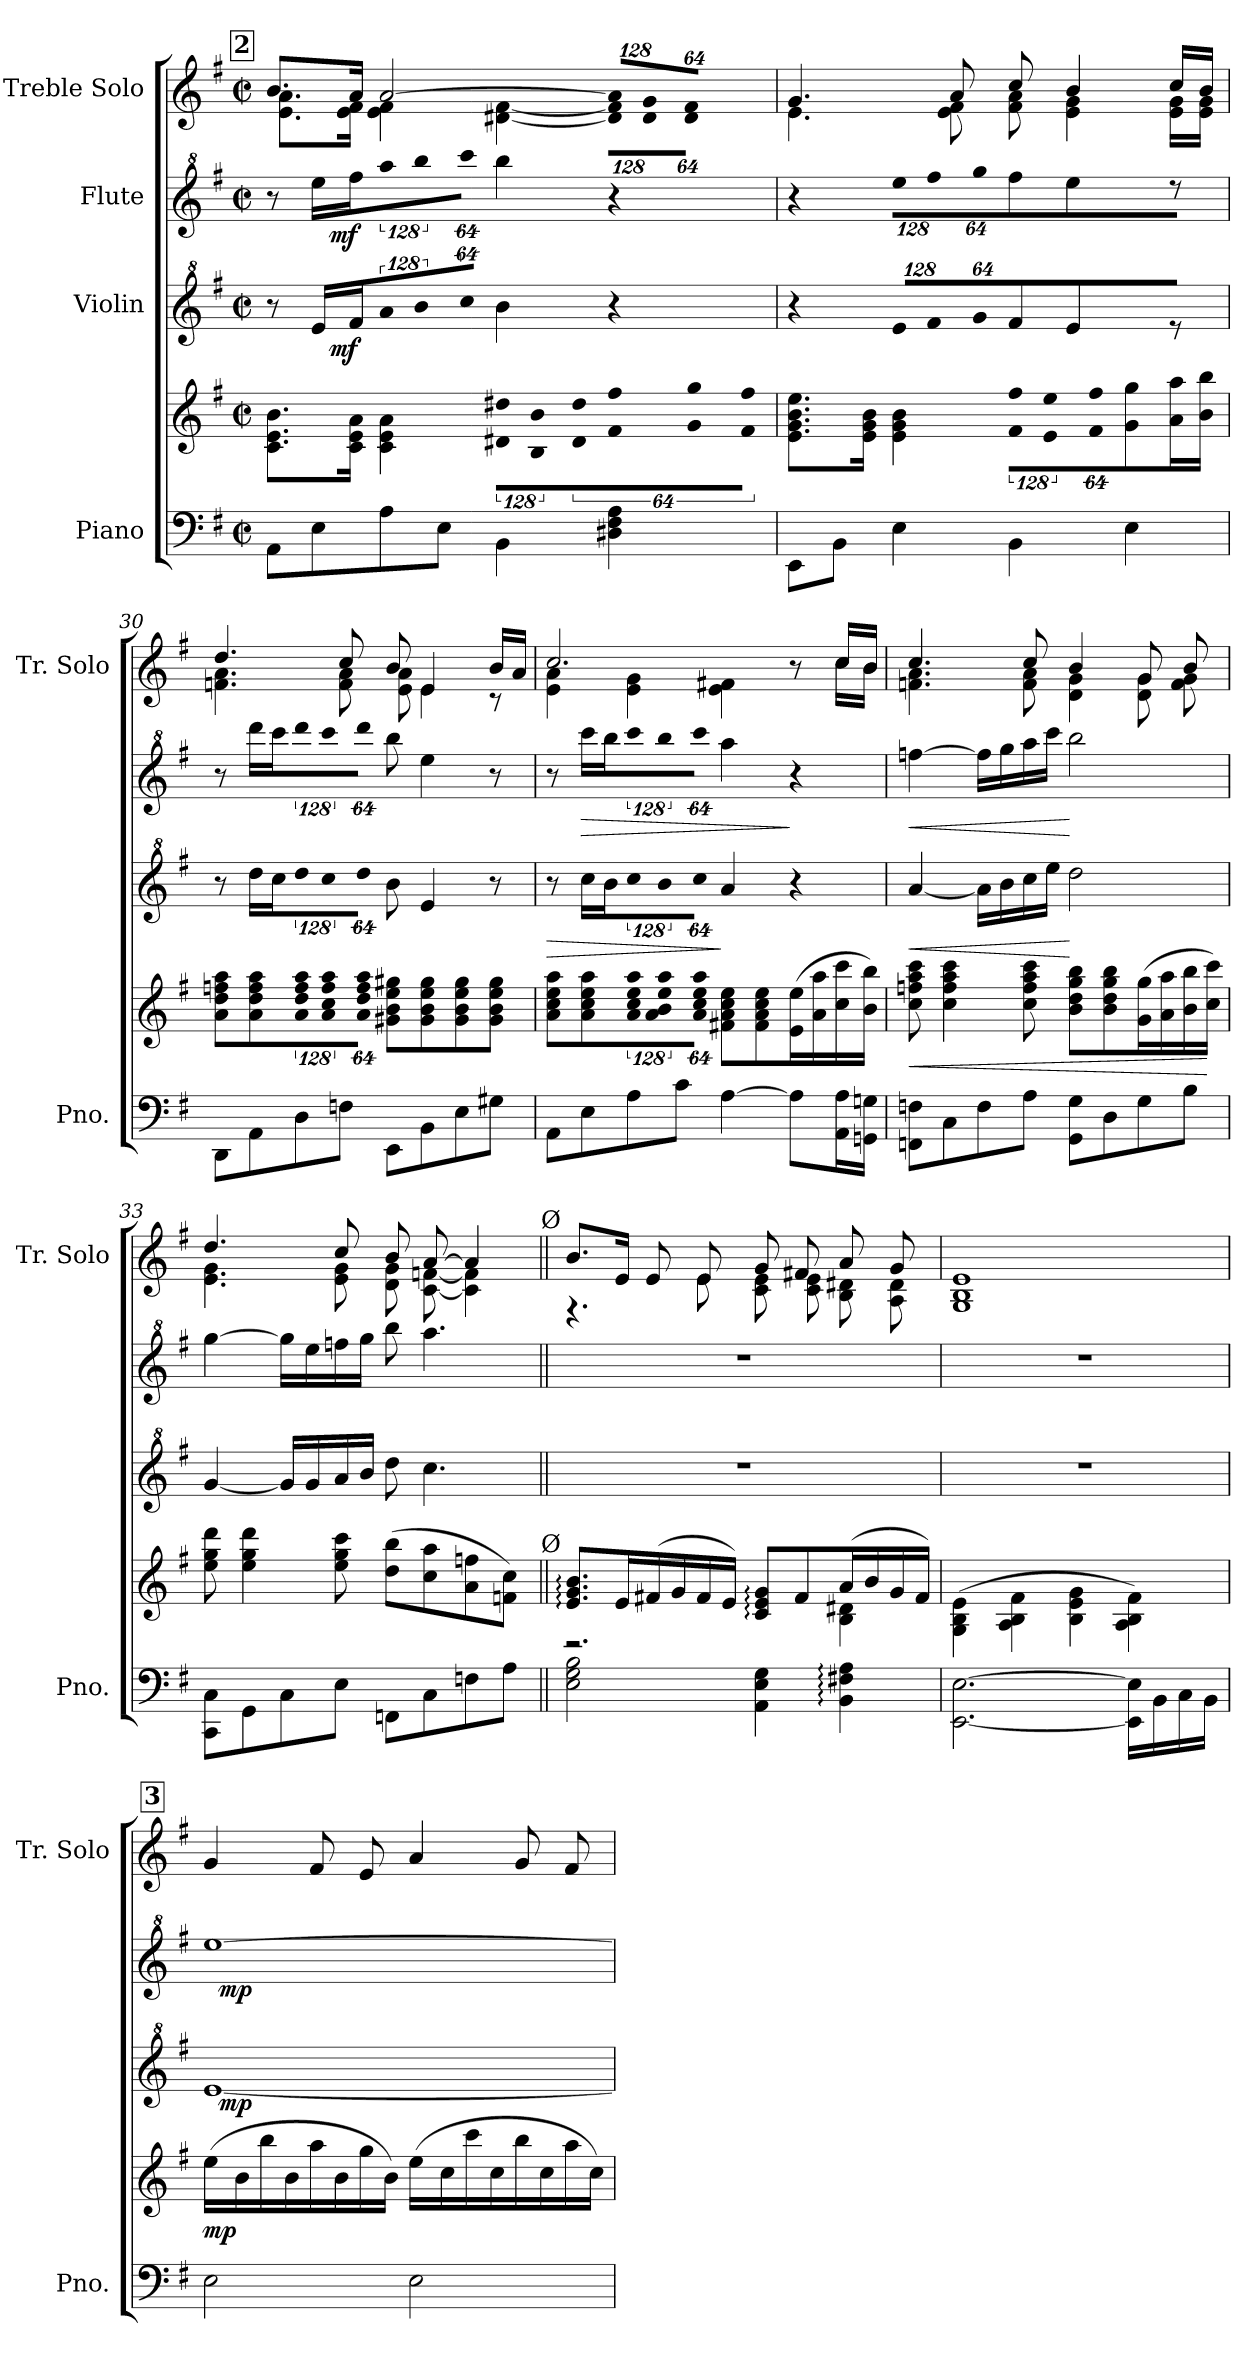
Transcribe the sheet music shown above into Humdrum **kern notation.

**kern	**kern	**dynam	**kern	**dynam	**kern	**dynam	**kern
*part4	*part4	*part4	*part3	*part3	*part2	*part2	*part1
*staff5	*staff4	*staff4/5	*staff3	*staff3	*staff2	*staff2	*staff1
*I"Piano	*	*	*I"Violin	*	*I"Flute	*	*I"Treble Solo
*I'Pno.	*	*	*	*	*	*	*I'Tr. Solo
*clefF4	*clefG2	*	*clefG^2	*	*clefG^2	*	*clefG2
*	*	*	*ITrd-7c-12	*	*ITrd-7c-12	*	*
*k[f#]	*k[f#]	*	*k[f#]	*	*k[f#]	*	*k[f#]
*G:	*G:	*	*G:	*	*G:	*	*G:
*M2/2	*M2/2	*	*M2/2	*	*M2/2	*	*M2/2
*met(c|)	*met(c|)	*	*met(c|)	*	*met(c|)	*	*met(c|)
!!LO:REH:place=s1:B:color=#000000:enc=box:fs=19.7119:t=2
=28	=28	=28	=28	=28	=28	=28	=28
*	*	*	*^	*	*^	*	*^
8AAi\L	8.ci\ 8.ei 8.biL	.	8r	8ryy	.	8r	8ryy	.	8.bi/L	8.ei\ 8.aiL
8Ei\	.	.	16eeei/LL	32ryy	.	16eeeei\LL	32ryy	.	.	.
.	.	.	.	2ryy	mf	.	2ryy	mf	.	.
.	16ci\ 16ei 16aiJk	.	16fff#i/J	.	.	16ffff#i\J	.	.	16ai/Jk	16ei\ 16f#iJk
!	!	!	!LO:N:vis=8	!	!	!LO:N:vis=8	!	!	!	!
8Ai\	4ci\ 4ei 4ai	.	1024%85aaai/	.	.	1024%85aaaai\	.	.	[2ai/	4ei\ 4f#i
!	!	!	!LO:N:vis=8	!	!	!LO:N:vis=8	!	!	!	!
.	.	.	1024%85bbbi/	.	.	1024%85bbbbi\	.	.	.	.
8Ei\J	.	.	.	.	.	.	.	.	.	.
!	!	!	!LO:N:vis=8	!	!	!LO:N:vis=8	!	!	!	!
.	.	.	512%43cccci/J	.	.	512%43ccccci\J	.	.	.	.
!	!LO:N:vis=8	!	!	!	!	!	!	!	!	!
4BBi\	1024%85d#Xi\ 1024%85dd#XiL	.	4bbbi\	.	.	4bbbbi\	.	.	.	[4d#Xi\ [4f#i
!	!LO:N:vis=8	!	!	!	!	!	!	!	!	!
.	1024%85Bi\ 1024%85bi	.	.	.	.	.	.	.	.	.
.	.	.	.	4ryy	.	.	4ryy	.	.	.
!	!LO:N:vis=8	!	!	!	!	!	!	!	!	!
.	512%43d#i\ 512%43dd#i	.	.	.	.	.	.	.	.	.
!	!LO:N:vis=8	!	!	!	!	!	!	!	!	!
*	*	*	*	*	*	*	*	*	*Xbrackettup	*
!	!	!	!	!	!	!	!	!	!LO:N:vis=8	!LO:N:vis=8
4D#Xi\ 4F#i 4Ai	1024%85f#i\ 1024%85ff#i	.	4r	.	.	4r	.	.	1024%85ai/L]	1024%85d#i\] 1024%85f#i]L
!	!LO:N:vis=8	!	!	!	!	!	!	!	!LO:N:vis=8	!LO:N:vis=8
.	1024%85gi\ 1024%85ggi	.	.	.	.	.	.	.	1024%85gi/	1024%85d#i\
.	.	.	.	16.ryy	.	.	16.ryy	.	.	.
!	!LO:N:vis=8	!	!	!	!	!	!	!	!LO:N:vis=8	!LO:N:vis=8
.	512%43f#i\ 512%43ff#iJ	.	.	.	.	.	.	.	512%43f#i/J	512%43d#i\J
*	*	*	*v	*v	*	*	*	*	*	*
*	*	*	*	*	*v	*v	*	*	*
!!LO:LB:g=z	!!
=29	=29	=29	=29	=29	=29	=29	=29	=29
8EEi\L	8.ei\ 8.gi 8.bi 8.eeiL	.	4r	.	4r	.	4.gi/	4.ei\
8BBi\J	.	.	.	.	.	.	.	.
.	16ei\ 16gi 16biJk	.	.	.	.	.	.	.
*	*	*	*Xbrackettup	*	*	*	*	*
!	!	!	!LO:N:vis=8	!	!	!	!	!
*	*	*	*	*	*Xbrackettup	*	*	*
!	!	!	!	!	!LO:N:vis=8	!	!	!
4Ei\	4ei\ 4gi 4bi	.	1024%85eeei/L	.	1024%85eeeei\L	.	.	.
!	!	!	!LO:N:vis=8	!	!LO:N:vis=8	!	!	!
.	.	.	1024%85fff#i/	.	1024%85ffff#i\	.	.	.
.	.	.	.	.	.	.	8ai/	8ei\ 8f#i
!	!	!	!LO:N:vis=8	!	!LO:N:vis=8	!	!	!
.	.	.	512%43gggi/J	.	512%43ggggi\J	.	.	.
!	!LO:N:vis=8	!	!	!	!	!	!	!
4BBi\	1024%85f#i\ 1024%85ff#iL	.	8fff#i/	.	8ffff#i\	.	8cci/	8f#i\ 8ai
!	!LO:N:vis=8	!	!	!	!	!	!	!
.	1024%85ei\ 1024%85eei	.	.	.	.	.	.	.
.	.	.	4eeei/	.	4eeeei\	.	4bi/	4ei\ 4gi
!	!LO:N:vis=8	!	!	!	!	!	!	!
.	512%43f#i\ 512%43ff#i	.	.	.	.	.	.	.
4Ei\	8gi\ 8ggi	.	.	.	.	.	.	.
.	16ai\ 16aaiL	.	8r	.	8r	.	16cci/LL	16ei\ 16giLL
.	16bi\ 16bbiJJ	.	.	.	.	.	16bi/JJ	16ei\ 16giJJ
=30	=30	=30	=30	=30	=30	=30	=30	=30
8DDi\L	8ai\ 8ddi 8ffni 8aaiL	.	8r	.	8r	.	4.ddi/	4.fni\ 4.ai
8AAi\	8ai\ 8ddi 8ffi 8aai	.	16ddddi\LL	.	16dddddi\LL	.	.	.
.	.	.	16cccci\J	.	16ccccci\J	.	.	.
!	!LO:N:vis=8	!	!	!	!	!	!	!
*	*	*	*brackettup	*	*	*	*	*
!	!	!	!LO:N:vis=8	!	!	!	!	!
*	*	*	*	*	*brackettup	*	*	*
!	!	!	!	!	!LO:N:vis=8	!	!	!
8Di\	1024%85ai\ 1024%85ddi 1024%85ffi 1024%85aai	.	1024%85ddddi\	.	1024%85dddddi\	.	.	.
!	!LO:N:vis=8	!	!LO:N:vis=8	!	!LO:N:vis=8	!	!	!
.	1024%85ai\ 1024%85cci 1024%85ffi 1024%85aai	.	1024%85cccci\	.	1024%85ccccci\	.	.	.
8Fni\J	.	.	.	.	.	.	8cci/	8fi\ 8ai
!	!LO:N:vis=8	!	!LO:N:vis=8	!	!LO:N:vis=8	!	!	!
.	512%43ai\ 512%43ddi 512%43ffi 512%43aaiJ	.	512%43ddddi\J	.	512%43dddddi\J	.	.	.
8EEi\L	8g#Xi\ 8bi 8eei 8gg#XiL	.	8bbbi\	.	8bbbbi\	.	8bi/	8ei\ 8ai
8BBi\	8g#i\ 8bi 8eei 8gg#i	.	4eeei/	.	4eeeei\	.	4ei/	4ei\
8Ei\	8g#i\ 8bi 8eei 8gg#i	.	.	.	.	.	.	.
8G#Xi\J	8g#i\ 8bi 8eei 8gg#iJ	.	8r	.	8r	.	16bi/LL	8r
.	.	.	.	.	.	.	16ai/JJ	.
=31	=31	=31	=31	=31	=31	=31	=31	=31
!	!	!	!	!LO:HP:b	!	!	!	!
8AAi\L	8ai\ 8cci 8eei 8aaiL	.	8r	>	8r	.	2.cci/	4ei\ 4ai
!	!	!	!	!	!	!LO:HP:b	!	!
8Ei\	8ai\ 8cci 8eei 8aai	.	16cccci\LL	.	16ccccci\LL	>	.	.
.	.	.	16bbbi\J	.	16bbbbi\J	.	.	.
!	!LO:N:vis=8	!	!LO:N:vis=8	!	!LO:N:vis=8	!	!	!
8Ai\	1024%85ai\ 1024%85cci 1024%85eei 1024%85aai	.	1024%85cccci\	.	1024%85ccccci\	.	.	4ei\ 4gi
!	!LO:N:vis=8	!	!LO:N:vis=8	!	!LO:N:vis=8	!	!	!
.	1024%85ai\ 1024%85bi 1024%85eei 1024%85aai	.	1024%85bbbi\	.	1024%85bbbbi\	.	.	.
8ci\J	.	.	.	.	.	.	.	.
!	!LO:N:vis=8	!	!LO:N:vis=8	!	!LO:N:vis=8	!	!	!
.	512%43ai\ 512%43cci 512%43eei 512%43aaiJ	.	512%43cccci\J	.	512%43ccccci\J	.	.	.
[4Ai\	8f#Xi\ 8ai 8cci 8eeiL	.	4aaai/	]	4aaaai\	.	.	4ei\ 4f#Xi
.	8f#i\ 8ai 8cci 8eei	.	.	.	.	.	.	.
8Ai\L]	(16ei\ 16eeiL	.	4r	.	4r	]	8r	8ryy
.	16ai\ 16aai	.	.	.	.	.	.	.
16AAi\ 16AiL	16cci\ 16ccci	.	.	.	.	.	16cci/LL	16cci\LL
16GGni\ 16GniJJ	16bi\ 16bbiJJ)	.	.	.	.	.	16bi/JJ	16bi\JJ
!!LO:PB:g=z	!!
=32	=32	=32	=32	=32	=32	=32	=32	=32
!	!	!LO:HP:b	!	!LO:HP:b	!	!LO:HP:b	!	!
8FFni\ 8FniL	8cci\ 8ffni 8aai 8ccci	<	[4aaai/	<	[4ffffni\	<	4.cci/	4.fni\ 4.ai
8Ci\	4cci\ 4ffi 4aai 4ccci	.	.	.	.	.	.	.
8Fi\	.	.	16aaai\LL]	.	16ffffi\LL]	.	.	.
.	.	.	16bbbi\	.	16ggggi\	.	.	.
8Ai\J	8cci\ 8ffi 8aai 8ccci	.	16cccci\	.	16aaaai\	.	8cci/	8fi\ 8ai
.	.	.	16eeeei\JJ	.	16ccccci\JJ	.	.	.
8GGi\ 8GiL	8bi\ 8ddi 8ggi 8bbiL	.	2ddddi\	[	2bbbbi\	[	4bi/	4di\ 4gi
8Di\	8bi\ 8ddi 8ggi 8bbi	.	.	.	.	.	.	.
8Gi\	(16gi\ 16ggiL	.	.	.	.	.	8gi/	8di\ 8gi
.	16ai\ 16aai	.	.	.	.	.	.	.
8Bi\J	16bi\ 16bbi	.	.	.	.	.	8bi/	8fi\ 8gi
.	16cci\ 16ccciJJ)	[	.	.	.	.	.	.
=33	=33	=33	=33	=33	=33	=33	=33	=33
8CCi\ 8CiL	8eei\ 8ggi 8dddi	.	[4gggi/	.	[4ggggi\	.	4.ddi/	4.ei\ 4.gi
8GGi\	4eei\ 4ggi 4dddi	.	.	.	.	.	.	.
8Ci\	.	.	16gggi/LL]	.	16ggggi\LL]	.	.	.
.	.	.	16gggi/	.	16eeeei\	.	.	.
8Ei\J	8eei\ 8ggi 8ccci	.	16aaai/	.	16ffffni\	.	8cci/	8ei\ 8gi
.	.	.	16bbbi/JJ	.	16ggggi\JJ	.	.	.
8FFni\L	(8ddi\ 8bbiL	.	8ddddi\	.	8bbbbi\	.	8bi/	8di\ 8gi
8Ci\	8cci\ 8aai	.	4.cccci\	.	4.aaaai\	.	[8ai/	[8ci\ [8fni
8Fni\	8ai\ 8ffni	.	.	.	.	.	4ai/]	4ci\] 4fi]
8Ai\J	8fni\ 8cciJ)	.	.	.	.	.	.	.
!	!	!	!	!	!	!	!LO:TX:t=Ø	!
!	!LO:TX:t=Ø	!	!	!	!	!	!	!
=34||	=34||	=34||	=34||	=34||	=34||	=34||	=34||	=34||
*	*^	*	*	*	*	*	*	*
2Ei\ 2Gi 2Bi	8.ei/: 8.gi: 8.bi:L	2.r	.	1r	.	1r	.	8.bi/L	4.r
.	16ei/L	.	.	.	.	.	.	16ei/Jk	.
.	(16f#Xi/	.	.	.	.	.	.	8ei/	.
.	16gi/	.	.	.	.	.	.	.	.
.	16f#i/	.	.	.	.	.	.	8ei/	8ei\
.	16ei/JJ)	.	.	.	.	.	.	.	.
4AAi\ 4Ei 4Gi	8ci/: 8ei: 8gi:L	.	.	.	.	.	.	8gi/	8ci\ 8ei
.	8f#i/	.	.	.	.	.	.	8f#Xi/	8ci\ 8ei
4BBi\: 4F#Xi: 4Ai:	(16ai/L	4Bi\ 4d#Xi	.	.	.	.	.	8ai/	8Bi\ 8d#Xi
.	16bi/	.	.	.	.	.	.	.	.
.	16gi/	.	.	.	.	.	.	8gi/	8Ai\ 8d#i
.	16f#i/JJ)	.	.	.	.	.	.	.	.
*	*v	*v	*	*	*	*	*	*v	*v
!!LO:LB:g=z
=35	=35	=35	=35	=35	=35	=35	=35
[2.EEi\ [2.Ei	(4Gi\ 4Bi 4ei	.	1r	.	1r	.	1Gi 1Bi 1ei
.	4Ai\ 4Bi 4f#i	.	.	.	.	.	.
.	4Bi\ 4ei 4gi	.	.	.	.	.	.
16EEi\] 16Ei]LL	4Ai\ 4Bi 4f#i)	.	.	.	.	.	.
16BBi\	.	.	.	.	.	.	.
16Ci\	.	.	.	.	.	.	.
16BBi\JJ	.	.	.	.	.	.	.
!!LO:REH:place=s1:B:color=#000000:enc=box:fs=19.7119:t=3
=36	=36	=36	=36	=36	=36	=36	=36
*	*	*	*^	*	*^	*	*
2Ei\	(16eei\LL	mp	[1eeei	32ryy	.	[1eeeei	32ryy	.	4gi/
.	.	.	.	2ryy	mp	.	2ryy	mp	.
.	16bi\	.	.	.	.	.	.	.	.
.	16bbi\	.	.	.	.	.	.	.	.
.	16bi\	.	.	.	.	.	.	.	.
.	16aai\	.	.	.	.	.	.	.	8f#i/
.	16bi\	.	.	.	.	.	.	.	.
.	16ggi\	.	.	.	.	.	.	.	8ei/
.	16bi\JJ)	.	.	.	.	.	.	.	.
2Ei\	(16eei\LL	.	.	.	.	.	.	.	4ai/
.	.	.	.	4...ryy	.	.	4...ryy	.	.
.	16cci\	.	.	.	.	.	.	.	.
.	16ccci\	.	.	.	.	.	.	.	.
.	16cci\	.	.	.	.	.	.	.	.
.	16bbi\	.	.	.	.	.	.	.	8gi/
.	16cci\	.	.	.	.	.	.	.	.
.	16aai\	.	.	.	.	.	.	.	8f#i/
.	16cci\JJ)	.	.	.	.	.	.	.	.
*	*	*	*v	*v	*	*	*	*	*
*	*	*	*	*	*v	*v	*	*
=	=	=	=	=	=	=	=
*-	*-	*-	*-	*-	*-	*-	*-
